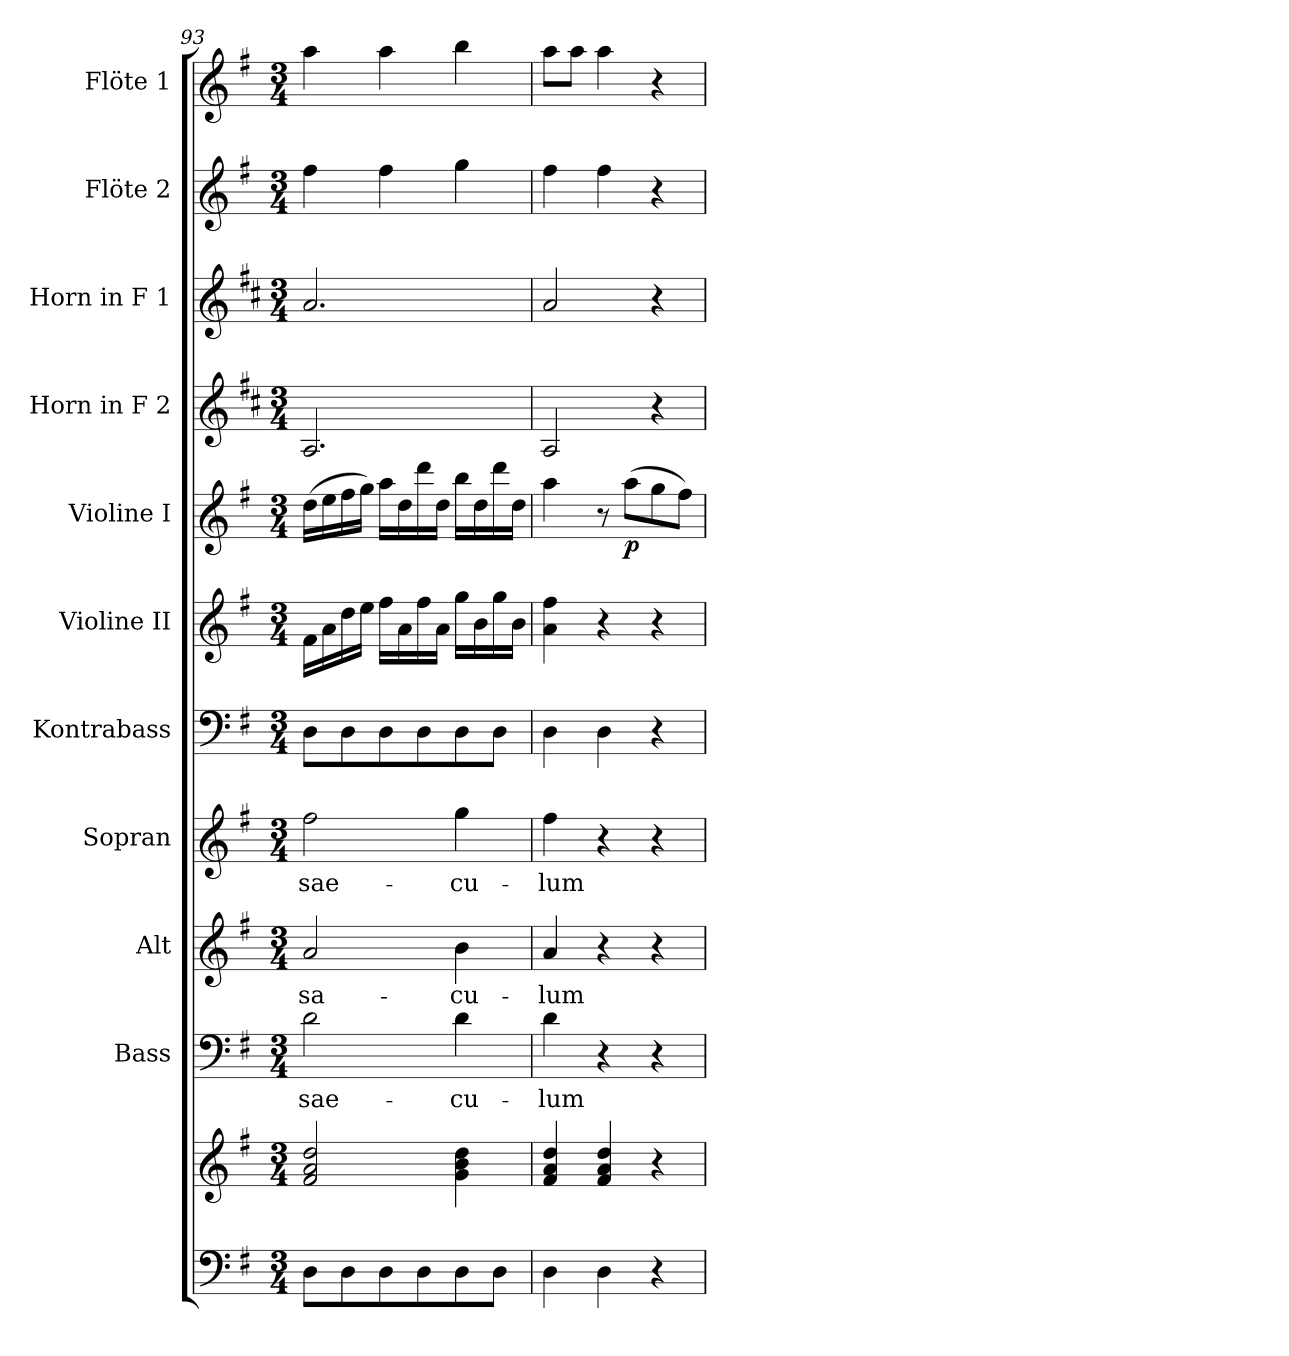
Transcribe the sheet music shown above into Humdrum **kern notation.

**kern	**kern	**kern	**text	**kern	**text	**kern	**text	**kern	**kern	**kern	**dynam	**kern	**kern	**kern	**kern
*part11	*part11	*part10	*part10	*part9	*part9	*part8	*part8	*part7	*part6	*part5	*part5	*part4	*part3	*part2	*part1
*staff12	*staff11	*staff10	*staff10	*staff9	*staff9	*staff8	*staff8	*staff7	*staff6	*staff5	*staff5	*staff4	*staff3	*staff2	*staff1
*	*	*I"Bass	*	*I"Alt	*	*I"Sopran	*	*I"Kontrabass	*I"Violine II	*I"Violine I	*	*I"Horn in F 2	*I"Horn in F 1	*I"Flöte 2	*I"Flöte 1
*	*	*I'B.	*	*I'A.	*	*I'S.	*	*I'Kb.	*I'Vl. II	*I'Vl. I	*	*	*	*I'Fl. 2	*I'Fl. 1
!!LO:PB:g=z
*clefF4	*clefG2	*clefF4	*	*clefG2	*	*clefG2	*	*clefF4	*clefG2	*clefG2	*	*clefG2	*clefG2	*clefG2	*clefG2
*	*	*	*	*	*	*	*	*ITrd7c12	*	*	*	*ITrd4c7	*ITrd4c7	*	*
*k[f#]	*k[f#]	*k[f#]	*	*k[f#]	*	*k[f#]	*	*k[f#]	*k[f#]	*k[f#]	*	*k[f#]	*k[f#]	*k[f#]	*k[f#]
*G:	*G:	*G:	*	*G:	*	*G:	*	*G:	*G:	*G:	*	*G:	*G:	*G:	*G:
*M3/4	*M3/4	*M3/4	*	*M3/4	*	*M3/4	*	*M3/4	*M3/4	*M3/4	*	*M3/4	*M3/4	*M3/4	*M3/4
=93	=93	=93	=93	=93	=93	=93	=93	=93	=93	=93	=93	=93	=93	=93	=93
!	!	!	!LO:LY:b	!	!LO:LY:b	!	!LO:LY:b	!	!	!	!	!	!	!	!
8D\L	2f#/ 2a/ 2dd/	2d\	sae-	2a/	sa-	2ff#\	sae-	8DD\L	16f#\LL	(>16dd\LL	.	2.D/	2.d/	4ff#\	4aa\
.	.	.	.	.	.	.	.	.	16a\	16ee\	.	.	.	.	.
8D\	.	.	.	.	.	.	.	8DD\	16dd\	16ff#\	.	.	.	.	.
.	.	.	.	.	.	.	.	.	16ee\JJ	16gg\JJ)	.	.	.	.	.
8D\	.	.	.	.	.	.	.	8DD\	16ff#\LL	16aa\LL	.	.	.	4ff#\	4aa\
.	.	.	.	.	.	.	.	.	16a\	16dd\	.	.	.	.	.
8D\	.	.	.	.	.	.	.	8DD\	16ff#\	16ddd\	.	.	.	.	.
.	.	.	.	.	.	.	.	.	16a\JJ	16dd\JJ	.	.	.	.	.
!	!	!	!LO:LY:b	!	!LO:LY:b	!	!LO:LY:b	!	!	!	!	!	!	!	!
8D\	4g\ 4b\ 4dd\	4d\	-cu-	4b\	-cu-	4gg\	-cu-	8DD\	16gg\LL	16bb\LL	.	.	.	4gg\	4bb\
.	.	.	.	.	.	.	.	.	16b\	16dd\	.	.	.	.	.
8D\J	.	.	.	.	.	.	.	8DD\J	16gg\	16ddd\	.	.	.	.	.
.	.	.	.	.	.	.	.	.	16b\JJ	16dd\JJ	.	.	.	.	.
=94	=94	=94	=94	=94	=94	=94	=94	=94	=94	=94	=94	=94	=94	=94	=94
!	!	!	!LO:LY:b	!	!LO:LY:b	!	!LO:LY:b	!	!	!	!	!	!	!	!
4D\	4f#/ 4a/ 4dd/	4d\	-lum	4a/	-lum	4ff#\	-lum	4DD\	4a\ 4ff#\	4aa\	.	2D/	2d/	4ff#\	8aa\L
.	.	.	.	.	.	.	.	.	.	.	.	.	.	.	8aa\J
4D\	4f#/ 4a/ 4dd/	4r	.	4r	.	4r	.	4DD\	4r	8r	.	.	.	4ff#\	4aa\
!	!	!	!	!	!	!	!	!	!	!	!LO:DY:b	!	!	!	!
.	.	.	.	.	.	.	.	.	.	(>8aa\L	p	.	.	.	.
4r	4r	4r	.	4r	.	4r	.	4r	4r	8gg\	.	4r	4r	4r	4r
.	.	.	.	.	.	.	.	.	.	8ff#\J)	.	.	.	.	.
=	=	=	=	=	=	=	=	=	=	=	=	=	=	=	=
*-	*-	*-	*-	*-	*-	*-	*-	*-	*-	*-	*-	*-	*-	*-	*-
